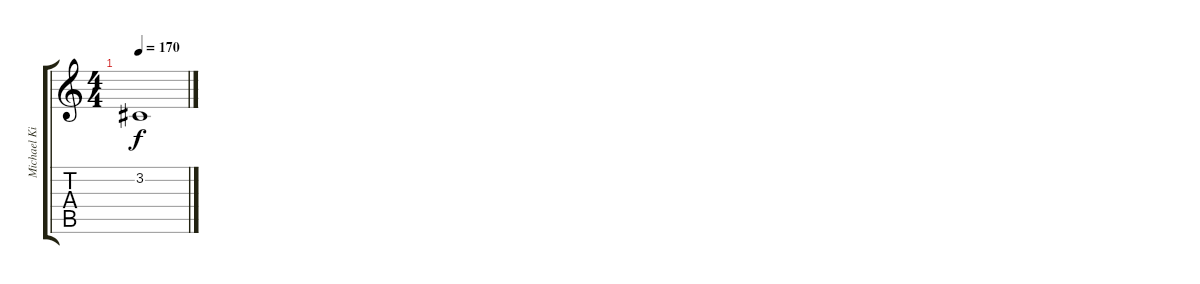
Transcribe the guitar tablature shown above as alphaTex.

\track ("Michael Kiske" "Michael Ki") {instrument synthvoice}
\staff {score tabs}
\tuning (Eb4 Bb3 Gb3 Db3 Ab2 Eb2) {hide}
\ts (4 4)
\tempo 170
\clef g2
\ks c
3.2.1{dy f}
